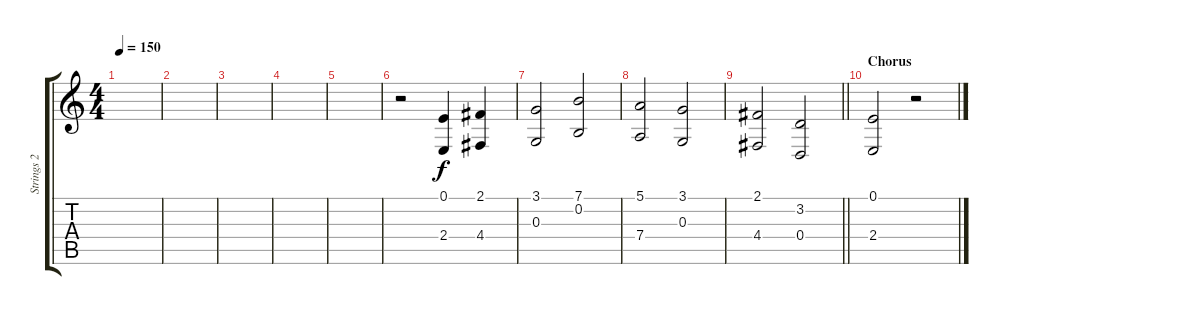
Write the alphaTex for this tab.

\track ("Strings 2" "Strings 2") {instrument synthstrings2}
\staff {score tabs}
\tuning (E4 B3 G3 D3 A2 E2) {hide}
\ts (4 4)
\tempo 150
\clef g2
\ks c
|
|
|
|
|
r.2 (0.1 2.4).4 (2.1 4.4).4 |
(3.1 0.3).2 (7.1 0.2).2 |
(5.1 7.4).2 (3.1 0.3).2 |
\barLineRight lightlight
(2.1 4.4).2 (3.2 0.4).2 |
\section ("" "Chorus")
(0.1 2.4).2 r.2
